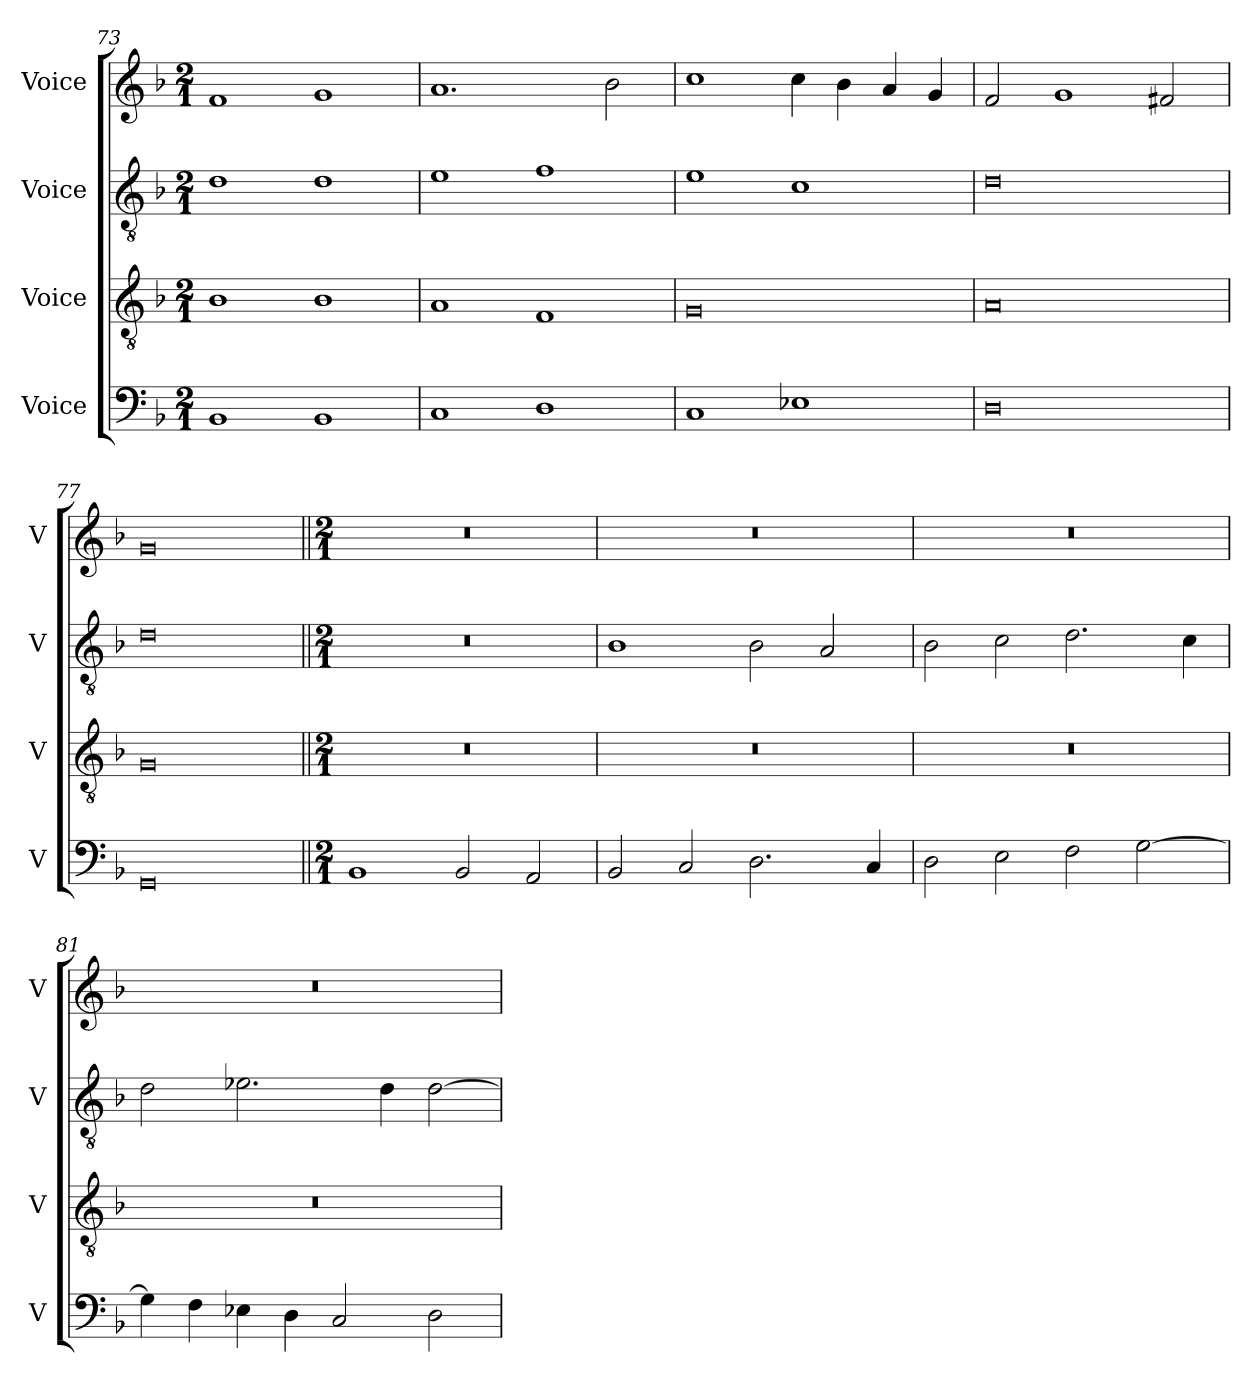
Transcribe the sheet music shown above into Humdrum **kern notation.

**kern	**kern	**kern	**kern
*part4	*part3	*part2	*part1
*staff4	*staff3	*staff2	*staff1
*I"Voice	*I"Voice	*I"Voice	*I"Voice
*I'V	*I'V	*I'V	*I'V
*clefF4	*clefGv2	*clefGv2	*clefG2
*k[b-]	*k[b-]	*k[b-]	*k[b-]
*M2/1	*M2/1	*M2/1	*M2/1
=73	=73	=73	=73
1BB-	1B-	1d	1f
1BB-	1B-	1d	1g
=74	=74	=74	=74
1C	1A	1e	1.a
1D	1F	1f	.
.	.	.	2b-\
!!LO:LB:g=z
=75	=75	=75	=75
1C	0G	1e	1cc
1E-X	.	1c	4cc\
.	.	.	4b-\
.	.	.	4a/
.	.	.	4g/
=76	=76	=76	=76
0D	0A	0d	2f/
.	.	.	1g
.	.	.	2f#X/
=77	=77	=77	=77
0GG	0G	0d	0g
=78||	=78||	=78||	=78||
*M2/1	*M2/1	*M2/1	*M2/1
1BB-	0r	0r	0r
2BB-/	.	.	.
2AA/	.	.	.
!!LO:PB:g=z
=79	=79	=79	=79
2BB-/	0r	1B-	0r
2C/	.	.	.
2.D\	.	2B-\	.
.	.	2A/	.
4C/	.	.	.
=80	=80	=80	=80
2D\	0r	2B-\	0r
2E\	.	2c\	.
2F\	.	2.d\	.
[2G\	.	.	.
.	.	4c\	.
=81	=81	=81	=81
4G\]	0r	2d\	0r
4F\	.	.	.
4E-X\	.	2.e-X\	.
4D\	.	.	.
2C/	.	.	.
.	.	4d\	.
2D\	.	[2d\	.
=	=	=	=
*-	*-	*-	*-
